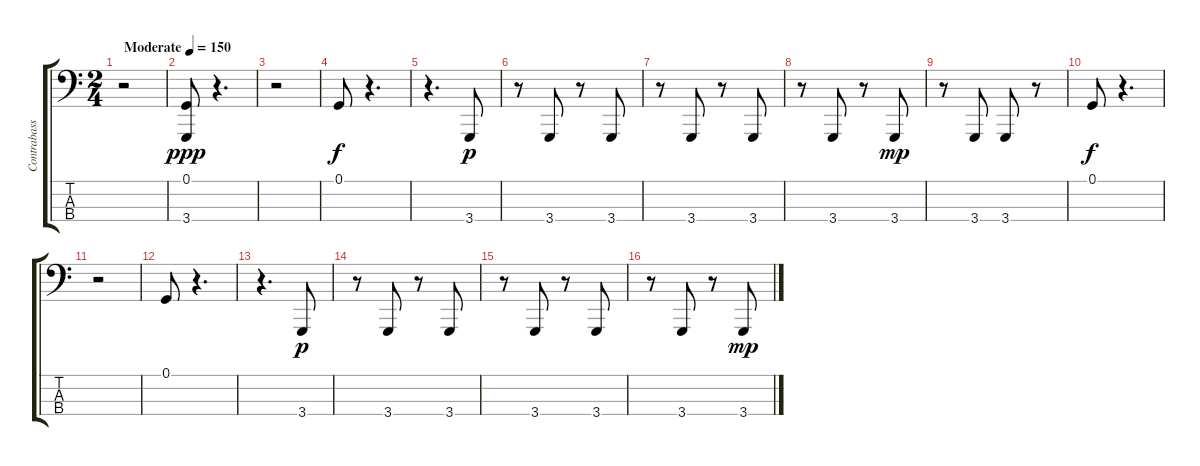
\track ("Contrabass" "Contrabass") {instrument stringensemble1}
\staff {score tabs}
\tuning (G2 D2 A1 E1) {hide}
\ts (2 4)
\tempo (150 "Moderate")
\clef f4
\ks c
r.2{dy ppp instrument stringensemble1} |
(0.1 3.4).8 r.4{d} |
r.2 |
0.1.8{dy f} r.4{d} |
r.4{d} 3.4.8{dy p} |
r.8 3.4.8 r.8 3.4.8 |
r.8 3.4.8 r.8 3.4.8 |
r.8 3.4.8 r.8 3.4.8{dy mp} |
r.8 3.4.8 3.4.8 r.8 |
0.1.8{dy f} r.4{d} |
r.2 |
0.1.8 r.4{d} |
r.4{d} 3.4.8{dy p} |
r.8 3.4.8 r.8 3.4.8 |
r.8 3.4.8 r.8 3.4.8 |
r.8 3.4.8 r.8 3.4.8{dy mp}
